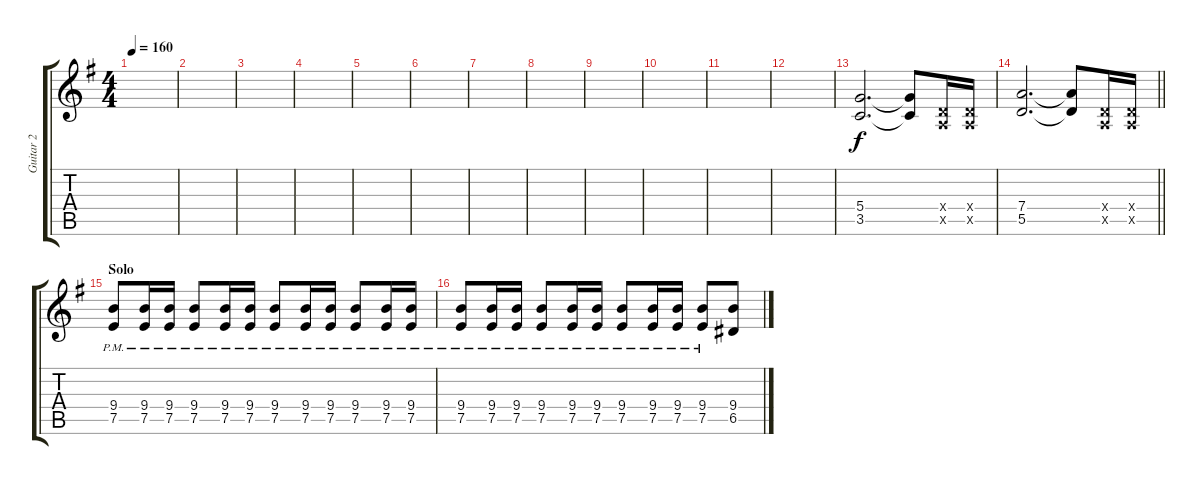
\track ("Guitar 2" "Guitar 2") {instrument distortionguitar}
\staff {score tabs}
\tuning (E4 B3 G3 D3 A2 E2) {hide}
\ts (4 4)
\tempo 160
\clef g2
\ks g
|
|
|
|
|
|
|
|
|
|
|
|
(5.4 3.5).2{d} (5.4{t} 3.5{t}).8 (0.4{x} 0.5{x}).16 (0.4{x} 0.5{x}).16 |
\barLineRight lightlight
(7.4 5.5).2{d} (7.4{t} 5.5{t}).8 (0.4{x} 0.5{x}).16 (0.4{x} 0.5{x}).16 |
\section ("" "Solo")
(9.4{pm} 7.5{pm}).8 (9.4{pm} 7.5{pm}).16 (9.4{pm} 7.5{pm}).16 (9.4{pm} 7.5{pm}).8 (9.4{pm} 7.5{pm}).16 (9.4{pm} 7.5{pm}).16 (9.4{pm} 7.5{pm}).8 (9.4{pm} 7.5{pm}).16 (9.4{pm} 7.5{pm}).16 (9.4{pm} 7.5{pm}).8 (9.4{pm} 7.5{pm}).16 (9.4{pm} 7.5{pm}).16 |
(9.4{pm} 7.5{pm}).8 (9.4{pm} 7.5{pm}).16 (9.4{pm} 7.5{pm}).16 (9.4{pm} 7.5{pm}).8 (9.4{pm} 7.5{pm}).16 (9.4{pm} 7.5{pm}).16 (9.4{pm} 7.5{pm}).8 (9.4{pm} 7.5{pm}).16 (9.4{pm} 7.5{pm}).16 (9.4{pm} 7.5{pm}).8 (9.4 6.5).8
